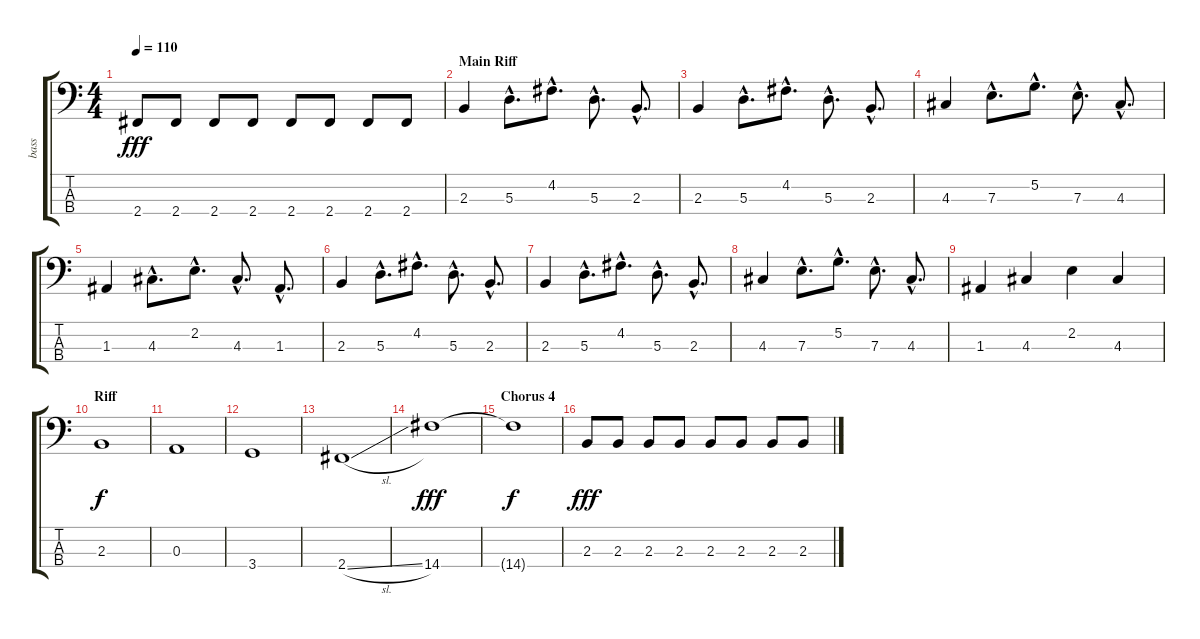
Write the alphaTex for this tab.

\track ("bass" "bass") {instrument electricbasspick}
\staff {score tabs}
\tuning (G2 D2 A1 E1) {hide}
\ts (4 4)
\tempo 110
\clef f4
\ks c
2.4.8{dy fff} 2.4.8 2.4.8 2.4.8 2.4.8 2.4.8 2.4.8 2.4.8 |
\section ("" "Main Riff")
2.3.4 5.3{hac}.8{d} 4.2{hac}.8{d} 5.3{hac}.8{d} 2.3{hac}.8{d} |
2.3.4 5.3{hac}.8{d} 4.2{hac}.8{d} 5.3{hac}.8{d} 2.3{hac}.8{d} |
4.3.4 7.3{hac}.8{d} 5.2{hac}.8{d} 7.3{hac}.8{d} 4.3{hac}.8{d} |
1.3.4 4.3{hac}.8{d} 2.2{hac}.8{d} 4.3{hac}.8{d} 1.3{hac}.8{d} |
2.3.4 5.3{hac}.8{d} 4.2{hac}.8{d} 5.3{hac}.8{d} 2.3{hac}.8{d} |
2.3.4 5.3{hac}.8{d} 4.2{hac}.8{d} 5.3{hac}.8{d} 2.3{hac}.8{d} |
4.3.4 7.3{hac}.8{d} 5.2{hac}.8{d} 7.3{hac}.8{d} 4.3{hac}.8{d} |
1.3.4 4.3.4 2.2.4 4.3.4 |
\section ("" "Riff")
2.3.1{dy f} |
0.3.1 |
3.4.1 |
2.4{sl}.1 |
14.4.1{dy fff} |
\section ("" "Chorus 4")
14.4{t}.1{dy f} |
2.3.8{dy fff} 2.3.8 2.3.8 2.3.8 2.3.8 2.3.8 2.3.8 2.3.8
